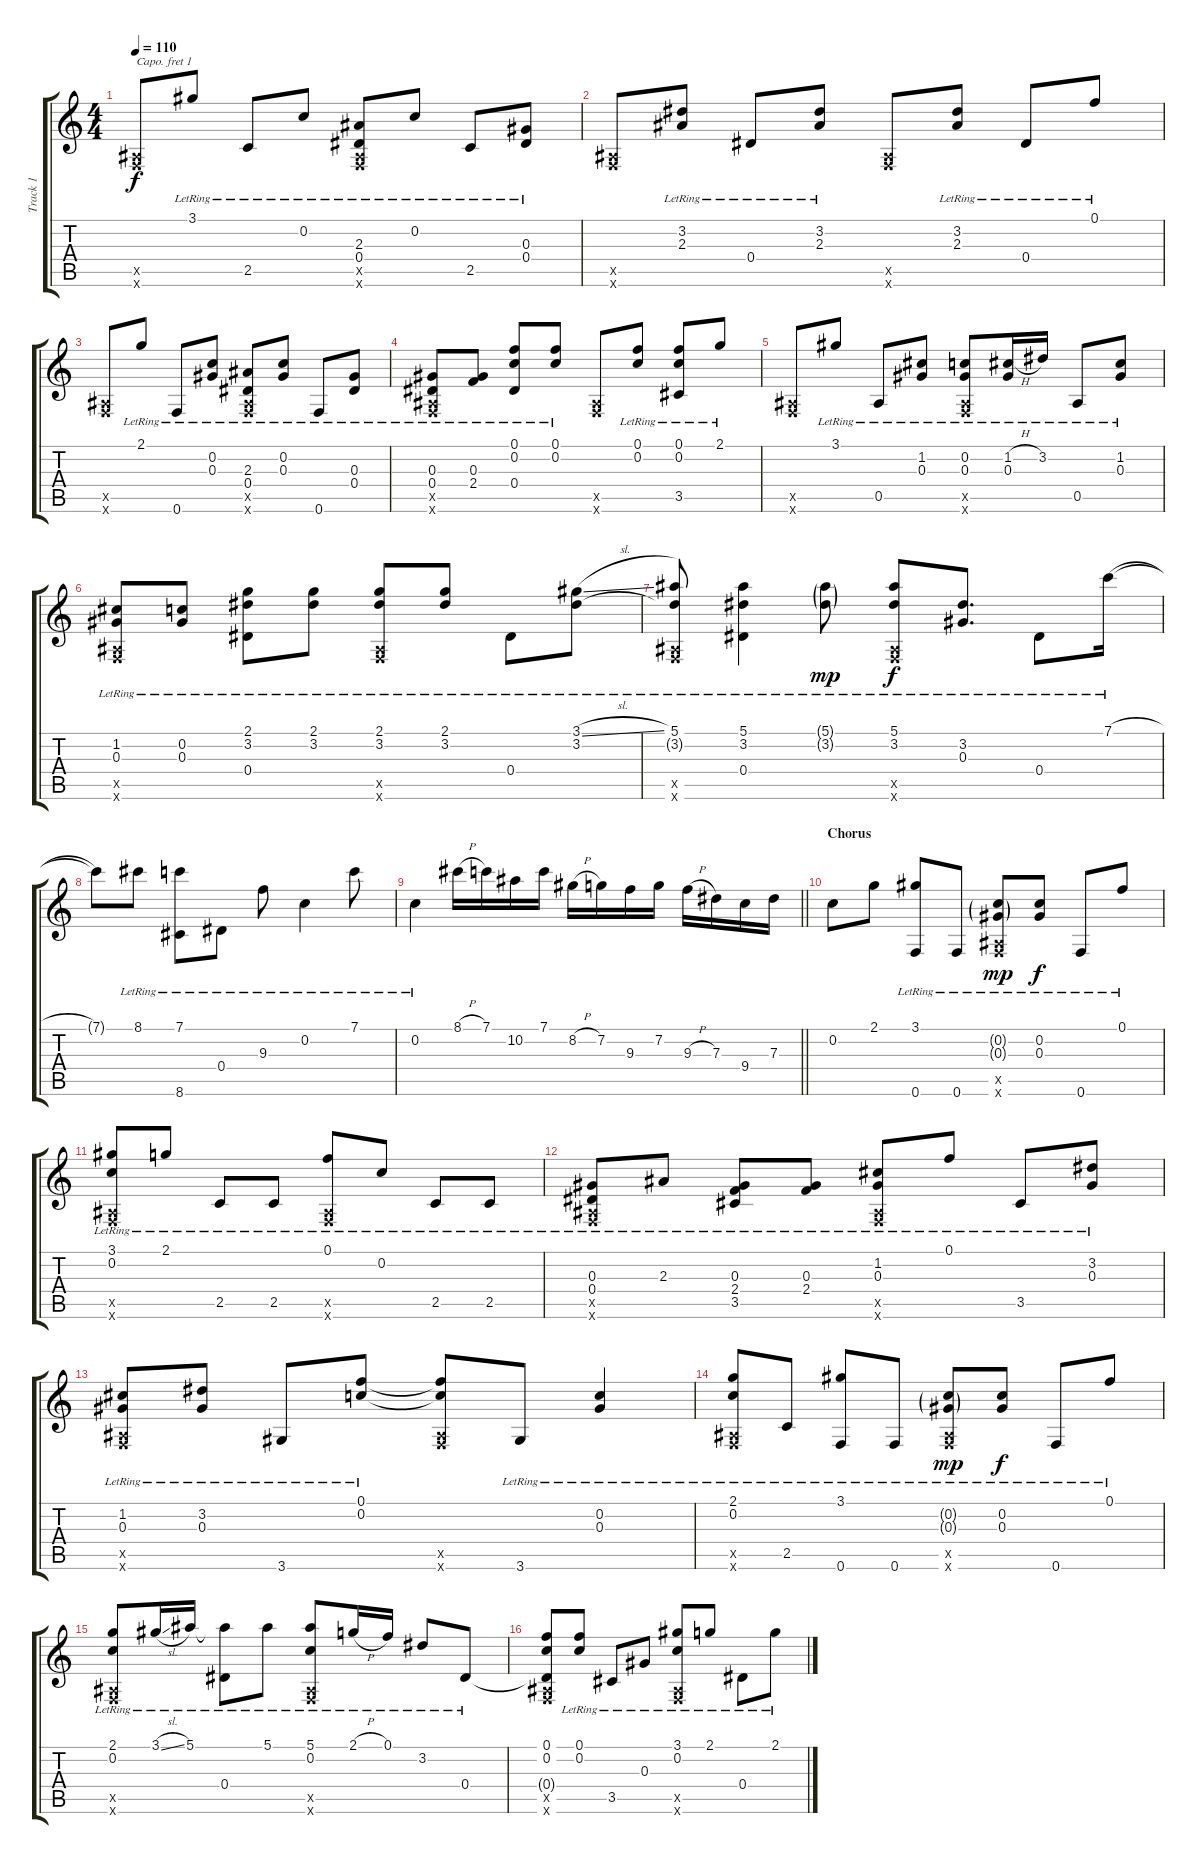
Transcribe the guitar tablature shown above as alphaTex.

\track ("Track 1" "Track 1") {instrument acousticguitarsteel}
\staff {score tabs}
\capo 1
\tuning (E4 B3 G3 D3 A2 E2) {hide}
\ts (4 4)
\tempo 110
\clef g2
\ks c
(0.5{x} 0.6{x}).8{dy f} 3.1{lr}.8 2.5{lr}.8 0.2{lr}.8 (2.3{lr} 0.4{lr} 0.5{x} 0.6{x}).8 0.2{lr}.8 2.5{lr}.8 (0.3{lr} 0.4{lr}).8 |
(0.5{x} 0.6{x}).8 (3.2{lr} 2.3{lr}).8 0.4{lr}.8 (3.2{lr} 2.3{lr}).8 (0.5{x} 0.6{x}).8 (3.2{lr} 2.3{lr}).8 0.4{lr}.8 0.1{lr}.8 |
(0.5{x} 0.6{x}).8 2.1{lr}.8 0.6{lr}.8 (0.2{lr} 0.3{lr}).8 (2.3{lr} 0.4{lr} 0.5{x} 0.6{x}).8 (0.2{lr} 0.3{lr}).8 0.6{lr}.8 (0.3{lr} 0.4{lr}).8 |
(0.3{lr} 0.4{lr} 0.5{x} 0.6{x}).8 (0.3{lr} 2.4{lr}).8 (0.1 0.2 0.4{lr}).8 (0.1{lr} 0.2{lr}).8 (0.5{x} 0.6{x}).8 (0.1{lr} 0.2{lr}).8 (0.1{lr} 0.2{lr} 3.5{lr}).8 2.1{lr}.8 |
(0.5{x} 0.6{x}).8 3.1{lr}.8 0.5{lr}.8 (1.2{lr} 0.3{lr}).8 (0.2{lr} 0.3{lr} 0.5{x} 0.6{x}).8 (1.2{h lr} 0.3{lr}).16 3.2{lr}.16 0.5{lr}.8 (1.2{lr} 0.3{lr}).8 |
(1.2{lr} 0.3{lr} 0.5{x} 0.6{x}).8 (0.2{lr} 0.3{lr}).8 (2.1{lr} 3.2{lr} 0.4{lr}).8 (2.1{lr} 3.2{lr}).8 (2.1{lr} 3.2{lr} 0.5{x} 0.6{x}).8 (2.1{lr} 3.2{lr}).8 0.4{lr}.8 (3.1{sl lr} 3.2{lr}).8 |
(5.1{lr} 3.2{t} 0.5{x} 0.6{x}).8 (5.1{lr} 3.2{lr} 0.4{lr}).4 (5.1{g lr} 3.2{g lr}).8{dy mp} (5.1{lr} 3.2{lr} 0.5{x} 0.6{x}).8{dy f} (3.2{lr} 0.3{lr}).8{d} 0.4{lr}.8 7.1{h lr}.16 |
7.1{t}.8 8.1{lr}.8 (7.1{lr} 8.6{lr}).8 0.4{lr}.8 9.3{lr}.8 0.2{lr}.4 7.1{lr}.8 |
\barLineRight lightlight
0.2{lr}.4 8.1{h}.16 7.1.16 10.2.16 7.1.16 8.2{h}.16 7.2.16 9.3.16 7.2.16 9.3{h}.16 7.3.16 9.4.16 7.3.16 |
\section ("" "Chorus")
0.2.8 2.1.8 (3.1{lr} 0.6).8 0.6{lr}.8 (0.2{g lr} 0.3{g lr} 0.5{x} 0.6{x}).8{dy mp} (0.2{lr} 0.3{lr}).8{dy f} 0.6{lr}.8 0.1{lr}.8 |
(3.1{lr} 0.2{lr} 0.5{x} 0.6{x}).8 2.1{lr}.8 2.5{lr}.8 2.5{lr}.8 (0.1{lr} 0.5{x} 0.6{x}).8 0.2{lr}.8 2.5{lr}.8 2.5{lr}.8 |
(0.3{lr} 0.4{lr} 0.5{x} 0.6{x}).8 2.3{lr}.8 (0.3{lr} 2.4{lr} 3.5).8 (0.3{lr} 2.4{lr}).8 (1.2{lr} 0.3{lr} 0.5{x} 0.6{x}).8 0.1{lr}.8 3.5{lr}.8 (3.2{lr} 0.3{lr}).8 |
(1.2{lr} 0.3{lr} 0.5{x} 0.6{x}).8 (3.2{lr} 0.3{lr}).8 3.6{lr}.8 (0.1{lr} 0.2{lr}).8 (0.1{t} 0.2{t} 0.5{x} 0.6{x}).8 3.6{lr}.8 (0.2{lr} 0.3{lr}).4 |
(2.1{lr} 0.2{lr} 0.5{x} 0.6{x}).8 2.5{lr}.8 (3.1{lr} 0.6{lr}).8 0.6{lr}.8 (0.2{g lr} 0.3{g lr} 0.5{x} 0.6{x}).8{dy mp} (0.2{lr} 0.3{lr}).8{dy f} 0.6{lr}.8 0.1{lr}.8 |
(2.1{lr} 0.2{lr} 0.5{x} 0.6{x}).8 3.1{sl lr}.16 5.1{lr}.16 (5.1{t} 0.4{lr}).8 5.1{lr}.8 (5.1{lr} 0.2 0.5{x} 0.6{x}).8 2.1{h lr}.16 0.1{lr}.16 3.2{lr}.8 0.4{lr}.8 |
(0.1 0.2 0.4{t} 0.5{x} 0.6{x}).8 (0.1{lr} 0.2{lr}).8 3.5{lr}.8 0.3{lr}.8 (3.1{lr} 0.2{lr} 0.5{x} 0.6{x}).8 2.1{lr}.8 0.4{lr}.8 2.1{lr}.8
